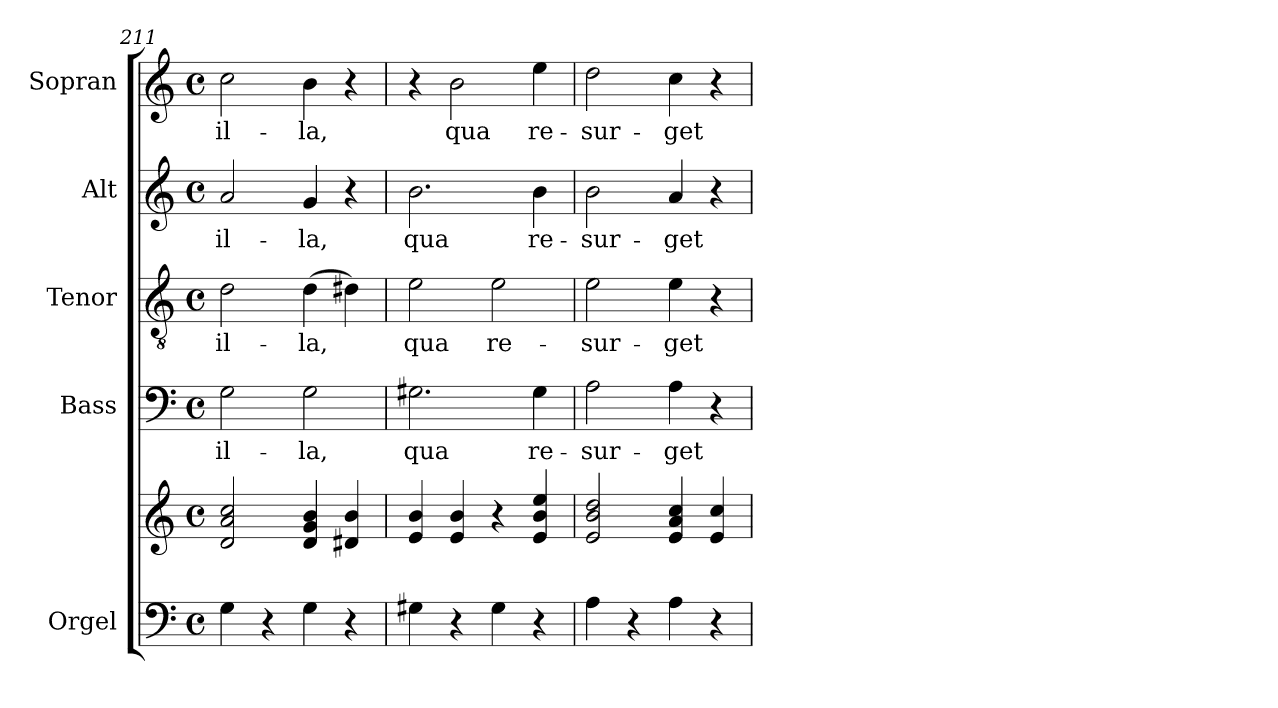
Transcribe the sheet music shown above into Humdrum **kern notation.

**kern	**kern	**kern	**text	**kern	**text	**kern	**text	**kern	**text
*part5	*part5	*part4	*part4	*part3	*part3	*part2	*part2	*part1	*part1
*staff6	*staff5	*staff4	*staff4	*staff3	*staff3	*staff2	*staff2	*staff1	*staff1
*I"Orgel	*	*I"Bass	*	*I"Tenor	*	*I"Alt	*	*I"Sopran	*
*I'Org.	*	*I'B.	*	*I'T.	*	*I'A.	*	*I'S.	*
*clefF4	*clefG2	*clefF4	*	*clefGv2	*	*clefG2	*	*clefG2	*
*k[]	*k[]	*k[]	*	*k[]	*	*k[]	*	*k[]	*
*C:	*C:	*C:	*	*C:	*	*C:	*	*C:	*
*M4/4	*M4/4	*M4/4	*	*M4/4	*	*M4/4	*	*M4/4	*
*met(c)	*met(c)	*met(c)	*	*met(c)	*	*met(c)	*	*met(c)	*
=211	=211	=211	=211	=211	=211	=211	=211	=211	=211
!	!	!	!LO:LY:b	!	!LO:LY:b	!	!LO:LY:b	!	!LO:LY:b
4G\	2d/ 2a/ 2cc/	2G\	il-	2d\	il-	2a/	il-	2cc\	il-
4r	.	.	.	.	.	.	.	.	.
!	!	!	!LO:LY:b	!	!LO:LY:b	!	!LO:LY:b	!	!LO:LY:b
4G\	4d/ 4g/ 4b/	2G\	-la,	(>4d\	-la,	4g/	-la,	4b\	-la,
4r	4d#X/ 4b/	.	.	4d#X\)	.	4r	.	4r	.
!!LO:PB:g=z
=212	=212	=212	=212	=212	=212	=212	=212	=212	=212
!	!	!	!LO:LY:b	!	!LO:LY:b	!	!LO:LY:b	!	!
4G#X\	4e/ 4b/	2.G#X\	qua	2e\	qua	2.b\	qua	4r	.
!	!	!	!	!	!	!	!	!	!LO:LY:b
4r	4e/ 4b/	.	.	.	.	.	.	2b\	qua
!	!	!	!	!	!LO:LY:b	!	!	!	!
4G#\	4r	.	.	2e\	re-	.	.	.	.
!	!	!	!LO:LY:b	!	!	!	!LO:LY:b	!	!LO:LY:b
4r	4e/ 4b/ 4ee/	4G#\	re-	.	.	4b\	re-	4ee\	re-
=213	=213	=213	=213	=213	=213	=213	=213	=213	=213
!	!	!	!LO:LY:b	!	!LO:LY:b	!	!LO:LY:b	!	!LO:LY:b
4A\	2e/ 2b/ 2dd/	2A\	-sur-	2e\	-sur-	2b\	-sur-	2dd\	-sur-
4r	.	.	.	.	.	.	.	.	.
!	!	!	!LO:LY:b	!	!LO:LY:b	!	!LO:LY:b	!	!LO:LY:b
4A\	4e/ 4a/ 4cc/	4A\	-get	4e\	-get	4a/	-get	4cc\	-get
4r	4e/ 4cc/	4r	.	4r	.	4r	.	4r	.
=	=	=	=	=	=	=	=	=	=
*-	*-	*-	*-	*-	*-	*-	*-	*-	*-
